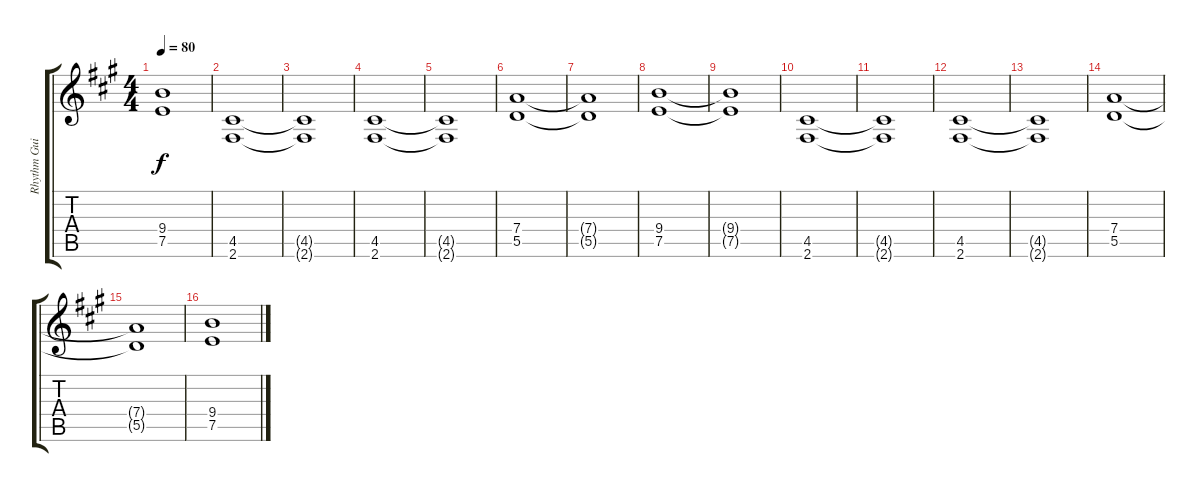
\track ("Rhythm Guitar 1" "Rhythm Gui") {instrument distortionguitar}
\staff {score tabs}
\tuning (E4 B3 G3 D3 A2 E2) {hide}
\ts (4 4)
\tempo 80
\clef g2
\ks a
(9.4{t} 7.5{t}).1{dy f} |
(4.5 2.6).1 |
(4.5{t} 2.6{t}).1 |
(4.5 2.6).1 |
(4.5{t} 2.6{t}).1 |
(7.4 5.5).1 |
(7.4{t} 5.5{t}).1 |
(9.4 7.5).1 |
(9.4{t} 7.5{t}).1 |
(4.5 2.6).1 |
(4.5{t} 2.6{t}).1 |
(4.5 2.6).1 |
(4.5{t} 2.6{t}).1 |
(7.4 5.5).1 |
(7.4{t} 5.5{t}).1 |
(9.4 7.5).1
